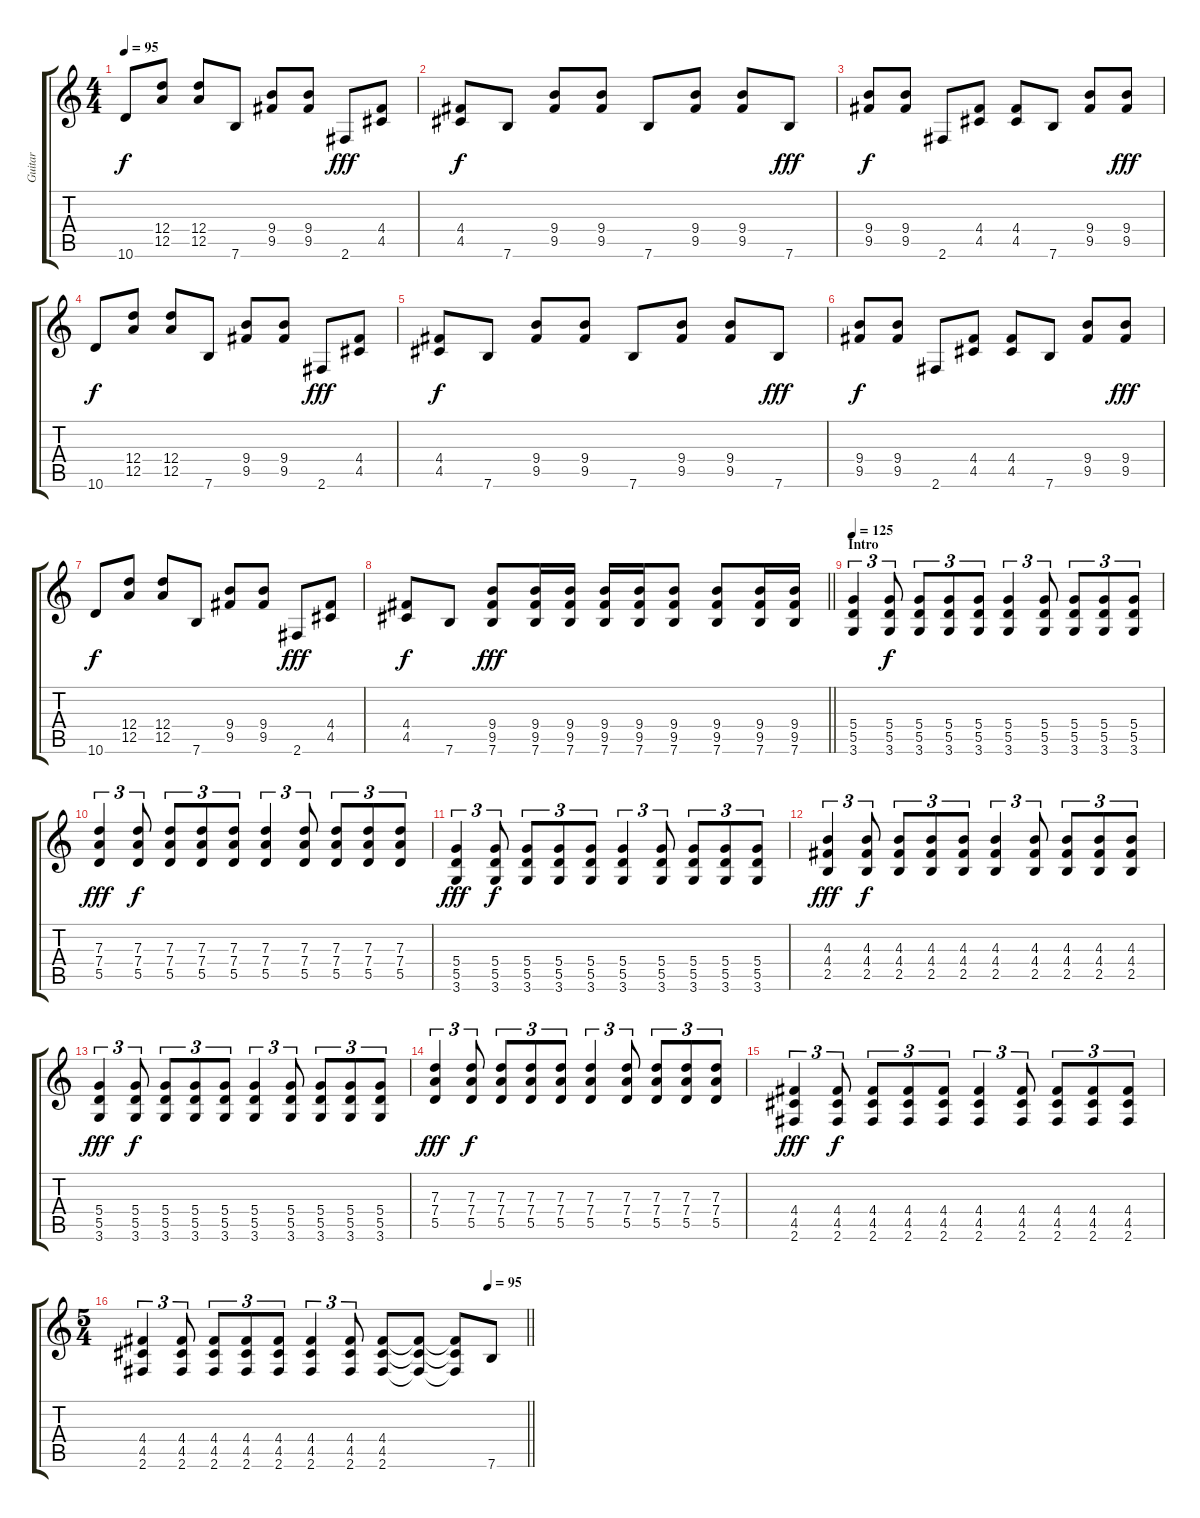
\track ("Guitar" "Guitar") {instrument distortionguitar}
\staff {score tabs}
\tuning (E4 B3 G3 D3 A2 E2) {hide}
\ts (4 4)
\tempo 95
\clef g2
\ks c
10.6.8{dy f} (12.4 12.5).8 (12.4 12.5).8 7.6.8 (9.4 9.5).8 (9.4 9.5).8 2.6.8{dy fff} (4.4 4.5).8 |
(4.4 4.5).8{dy f} 7.6.8 (9.4 9.5).8 (9.4 9.5).8 7.6.8 (9.4 9.5).8 (9.4 9.5).8 7.6.8{dy fff} |
(9.4 9.5).8{dy f} (9.4 9.5).8 2.6.8 (4.4 4.5).8 (4.4 4.5).8 7.6.8 (9.4 9.5).8 (9.4 9.5).8{dy fff} |
10.6.8{dy f} (12.4 12.5).8 (12.4 12.5).8 7.6.8 (9.4 9.5).8 (9.4 9.5).8 2.6.8{dy fff} (4.4 4.5).8 |
(4.4 4.5).8{dy f} 7.6.8 (9.4 9.5).8 (9.4 9.5).8 7.6.8 (9.4 9.5).8 (9.4 9.5).8 7.6.8{dy fff} |
(9.4 9.5).8{dy f} (9.4 9.5).8 2.6.8 (4.4 4.5).8 (4.4 4.5).8 7.6.8 (9.4 9.5).8 (9.4 9.5).8{dy fff} |
10.6.8{dy f} (12.4 12.5).8 (12.4 12.5).8 7.6.8 (9.4 9.5).8 (9.4 9.5).8 2.6.8{dy fff} (4.4 4.5).8 |
\barLineRight lightlight
(4.4 4.5).8{dy f} 7.6.8 (9.4 9.5 7.6).8{dy fff} (9.4 9.5 7.6).16 (9.4 9.5 7.6).16 (9.4 9.5 7.6).16 (9.4 9.5 7.6).16 (9.4 9.5 7.6).8 (9.4 9.5 7.6).8 (9.4 9.5 7.6).16 (9.4 9.5 7.6).16 |
\section ("" "Intro")
\tempo 125
(5.4 5.5 3.6).4{tu (3 2)} (5.4 5.5 3.6).8{tu (3 2) dy f} (5.4 5.5 3.6).8{tu (3 2)} (5.4 5.5 3.6).8{tu (3 2)} (5.4 5.5 3.6).8{tu (3 2)} (5.4 5.5 3.6).4{tu (3 2)} (5.4 5.5 3.6).8{tu (3 2)} (5.4 5.5 3.6).8{tu (3 2)} (5.4 5.5 3.6).8{tu (3 2)} (5.4 5.5 3.6).8{tu (3 2)} |
(7.3 7.4 5.5).4{tu (3 2) dy fff} (7.3 7.4 5.5).8{tu (3 2) dy f} (7.3 7.4 5.5).8{tu (3 2)} (7.3 7.4 5.5).8{tu (3 2)} (7.3 7.4 5.5).8{tu (3 2)} (7.3 7.4 5.5).4{tu (3 2)} (7.3 7.4 5.5).8{tu (3 2)} (7.3 7.4 5.5).8{tu (3 2)} (7.3 7.4 5.5).8{tu (3 2)} (7.3 7.4 5.5).8{tu (3 2)} |
(5.4 5.5 3.6).4{tu (3 2) dy fff} (5.4 5.5 3.6).8{tu (3 2) dy f} (5.4 5.5 3.6).8{tu (3 2)} (5.4 5.5 3.6).8{tu (3 2)} (5.4 5.5 3.6).8{tu (3 2)} (5.4 5.5 3.6).4{tu (3 2)} (5.4 5.5 3.6).8{tu (3 2)} (5.4 5.5 3.6).8{tu (3 2)} (5.4 5.5 3.6).8{tu (3 2)} (5.4 5.5 3.6).8{tu (3 2)} |
(4.3 4.4 2.5).4{tu (3 2) dy fff} (4.3 4.4 2.5).8{tu (3 2) dy f} (4.3 4.4 2.5).8{tu (3 2)} (4.3 4.4 2.5).8{tu (3 2)} (4.3 4.4 2.5).8{tu (3 2)} (4.3 4.4 2.5).4{tu (3 2)} (4.3 4.4 2.5).8{tu (3 2)} (4.3 4.4 2.5).8{tu (3 2)} (4.3 4.4 2.5).8{tu (3 2)} (4.3 4.4 2.5).8{tu (3 2)} |
(5.4 5.5 3.6).4{tu (3 2) dy fff} (5.4 5.5 3.6).8{tu (3 2) dy f} (5.4 5.5 3.6).8{tu (3 2)} (5.4 5.5 3.6).8{tu (3 2)} (5.4 5.5 3.6).8{tu (3 2)} (5.4 5.5 3.6).4{tu (3 2)} (5.4 5.5 3.6).8{tu (3 2)} (5.4 5.5 3.6).8{tu (3 2)} (5.4 5.5 3.6).8{tu (3 2)} (5.4 5.5 3.6).8{tu (3 2)} |
(7.3 7.4 5.5).4{tu (3 2) dy fff} (7.3 7.4 5.5).8{tu (3 2) dy f} (7.3 7.4 5.5).8{tu (3 2)} (7.3 7.4 5.5).8{tu (3 2)} (7.3 7.4 5.5).8{tu (3 2)} (7.3 7.4 5.5).4{tu (3 2)} (7.3 7.4 5.5).8{tu (3 2)} (7.3 7.4 5.5).8{tu (3 2)} (7.3 7.4 5.5).8{tu (3 2)} (7.3 7.4 5.5).8{tu (3 2)} |
(4.4 4.5 2.6).4{tu (3 2) dy fff} (4.4 4.5 2.6).8{tu (3 2) dy f} (4.4 4.5 2.6).8{tu (3 2)} (4.4 4.5 2.6).8{tu (3 2)} (4.4 4.5 2.6).8{tu (3 2)} (4.4 4.5 2.6).4{tu (3 2)} (4.4 4.5 2.6).8{tu (3 2)} (4.4 4.5 2.6).8{tu (3 2)} (4.4 4.5 2.6).8{tu (3 2)} (4.4 4.5 2.6).8{tu (3 2)} |
\ts (5 4)
\tempo (95 0.9)
\barLineRight lightlight
(4.4 4.5 2.6).4{tu (3 2)} (4.4 4.5 2.6).8{tu (3 2)} (4.4 4.5 2.6).8{tu (3 2)} (4.4 4.5 2.6).8{tu (3 2)} (4.4 4.5 2.6).8{tu (3 2)} (4.4 4.5 2.6).4{tu (3 2)} (4.4 4.5 2.6).8{tu (3 2)} (4.4 4.5 2.6).8 (4.4{t} 4.5{t} 2.6{t}).8 (4.4{t} 4.5{t} 2.6{t}).8 7.6.8
